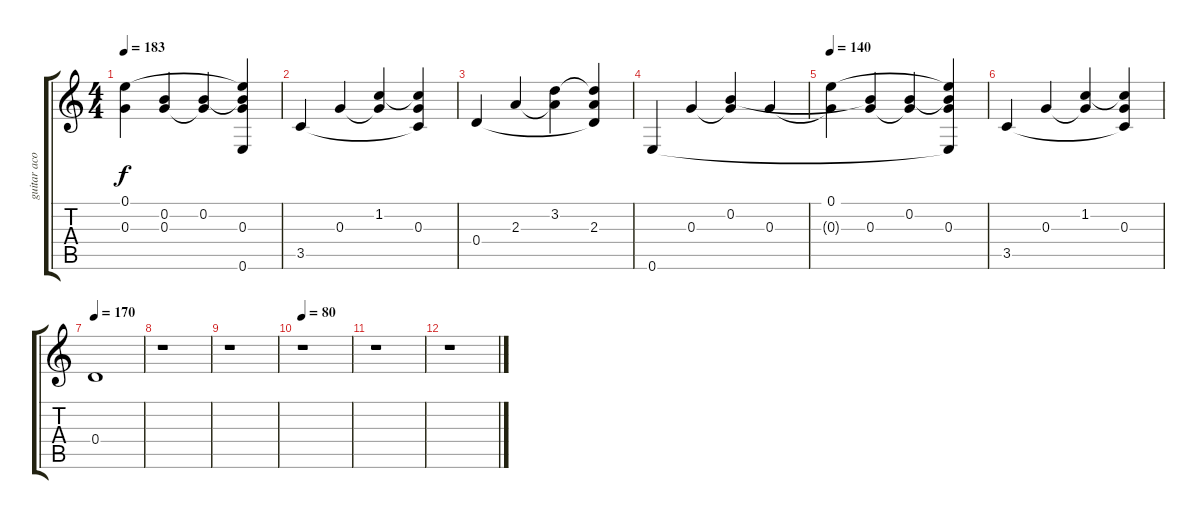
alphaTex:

\track ("guitar acoustic left" "guitar aco") {instrument acousticguitarnylon}
\staff {score tabs}
\tuning (E4 B3 G3 D3 A2 E2) {hide}
\ts (4 4)
\tempo 183
\clef g2
\ks c
(0.1 0.3{t}).4{dy f} (0.2{t} 0.3).4 (0.2 0.3{t}).4 (0.1{t} 0.2{t} 0.3 0.6{t}).4 |
3.5.4 0.3.4 (1.2 0.3{t}).4 (1.2{t} 0.3 3.5{t}).4 |
0.4.4 2.3.4 (3.2 2.3{t}).4 (3.2{t} 2.3 0.4{t}).4 |
0.6.4 0.3.4 (0.2 0.3{t}).4 0.3.4 |
\tempo 140
(0.1 0.3{t}).4 (0.2{t} 0.3).4 (0.2 0.3{t}).4 (0.1{t} 0.2{t} 0.3 0.6{t}).4 |
3.5.4 0.3.4 (1.2 0.3{t}).4 (1.2{t} 0.3 3.5{t}).4 |
\tempo 170
0.4.1 |
r.1 |
r.1 |
\tempo 80
r.1 |
r.1 |
r.1
